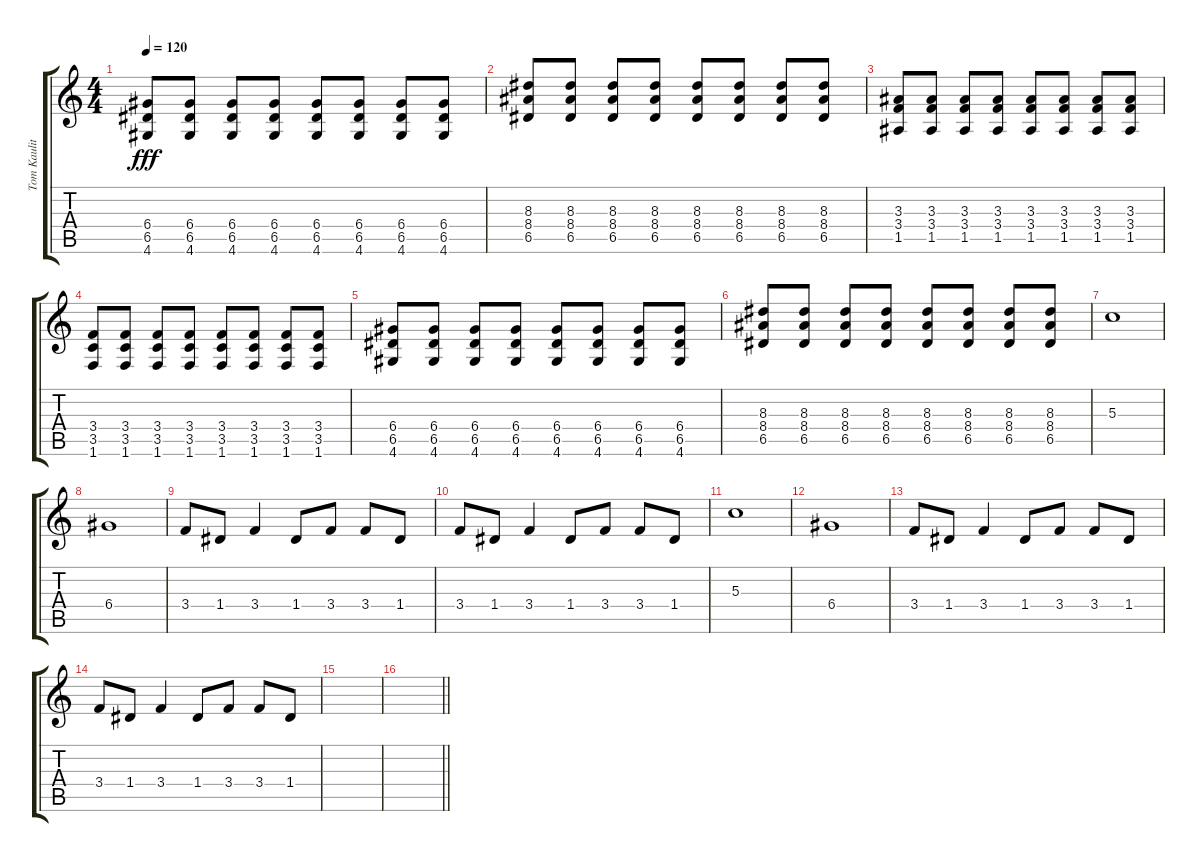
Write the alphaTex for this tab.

\track ("Tom Kaulitz 2" "Tom Kaulit") {instrument overdrivenguitar}
\staff {score tabs}
\tuning (E4 B3 G3 D3 A2 E2) {hide}
\ts (4 4)
\tempo 120
\clef g2
\ks c
(6.4 6.5 4.6).8{dy fff} (6.4 6.5 4.6).8 (6.4 6.5 4.6).8 (6.4 6.5 4.6).8 (6.4 6.5 4.6).8 (6.4 6.5 4.6).8 (6.4 6.5 4.6).8 (6.4 6.5 4.6).8 |
(8.3 8.4 6.5).8 (8.3 8.4 6.5).8 (8.3 8.4 6.5).8 (8.3 8.4 6.5).8 (8.3 8.4 6.5).8 (8.3 8.4 6.5).8 (8.3 8.4 6.5).8 (8.3 8.4 6.5).8 |
(3.3 3.4 1.5).8 (3.3 3.4 1.5).8 (3.3 3.4 1.5).8 (3.3 3.4 1.5).8 (3.3 3.4 1.5).8 (3.3 3.4 1.5).8 (3.3 3.4 1.5).8 (3.3 3.4 1.5).8 |
(3.4 3.5 1.6).8 (3.4 3.5 1.6).8 (3.4 3.5 1.6).8 (3.4 3.5 1.6).8 (3.4 3.5 1.6).8 (3.4 3.5 1.6).8 (3.4 3.5 1.6).8 (3.4 3.5 1.6).8 |
(6.4 6.5 4.6).8 (6.4 6.5 4.6).8 (6.4 6.5 4.6).8 (6.4 6.5 4.6).8 (6.4 6.5 4.6).8 (6.4 6.5 4.6).8 (6.4 6.5 4.6).8 (6.4 6.5 4.6).8 |
(8.3 8.4 6.5).8 (8.3 8.4 6.5).8 (8.3 8.4 6.5).8 (8.3 8.4 6.5).8 (8.3 8.4 6.5).8 (8.3 8.4 6.5).8 (8.3 8.4 6.5).8 (8.3 8.4 6.5).8 |
5.3.1{volume 15} |
6.4.1 |
3.4.8 1.4.8 3.4.4 1.4.8 3.4.8 3.4.8 1.4.8 |
3.4.8 1.4.8 3.4.4 1.4.8 3.4.8 3.4.8 1.4.8 |
5.3.1 |
6.4.1 |
3.4.8 1.4.8 3.4.4 1.4.8 3.4.8 3.4.8 1.4.8 |
3.4.8 1.4.8 3.4.4 1.4.8 3.4.8 3.4.8 1.4.8 |
|
\barLineRight lightlight
